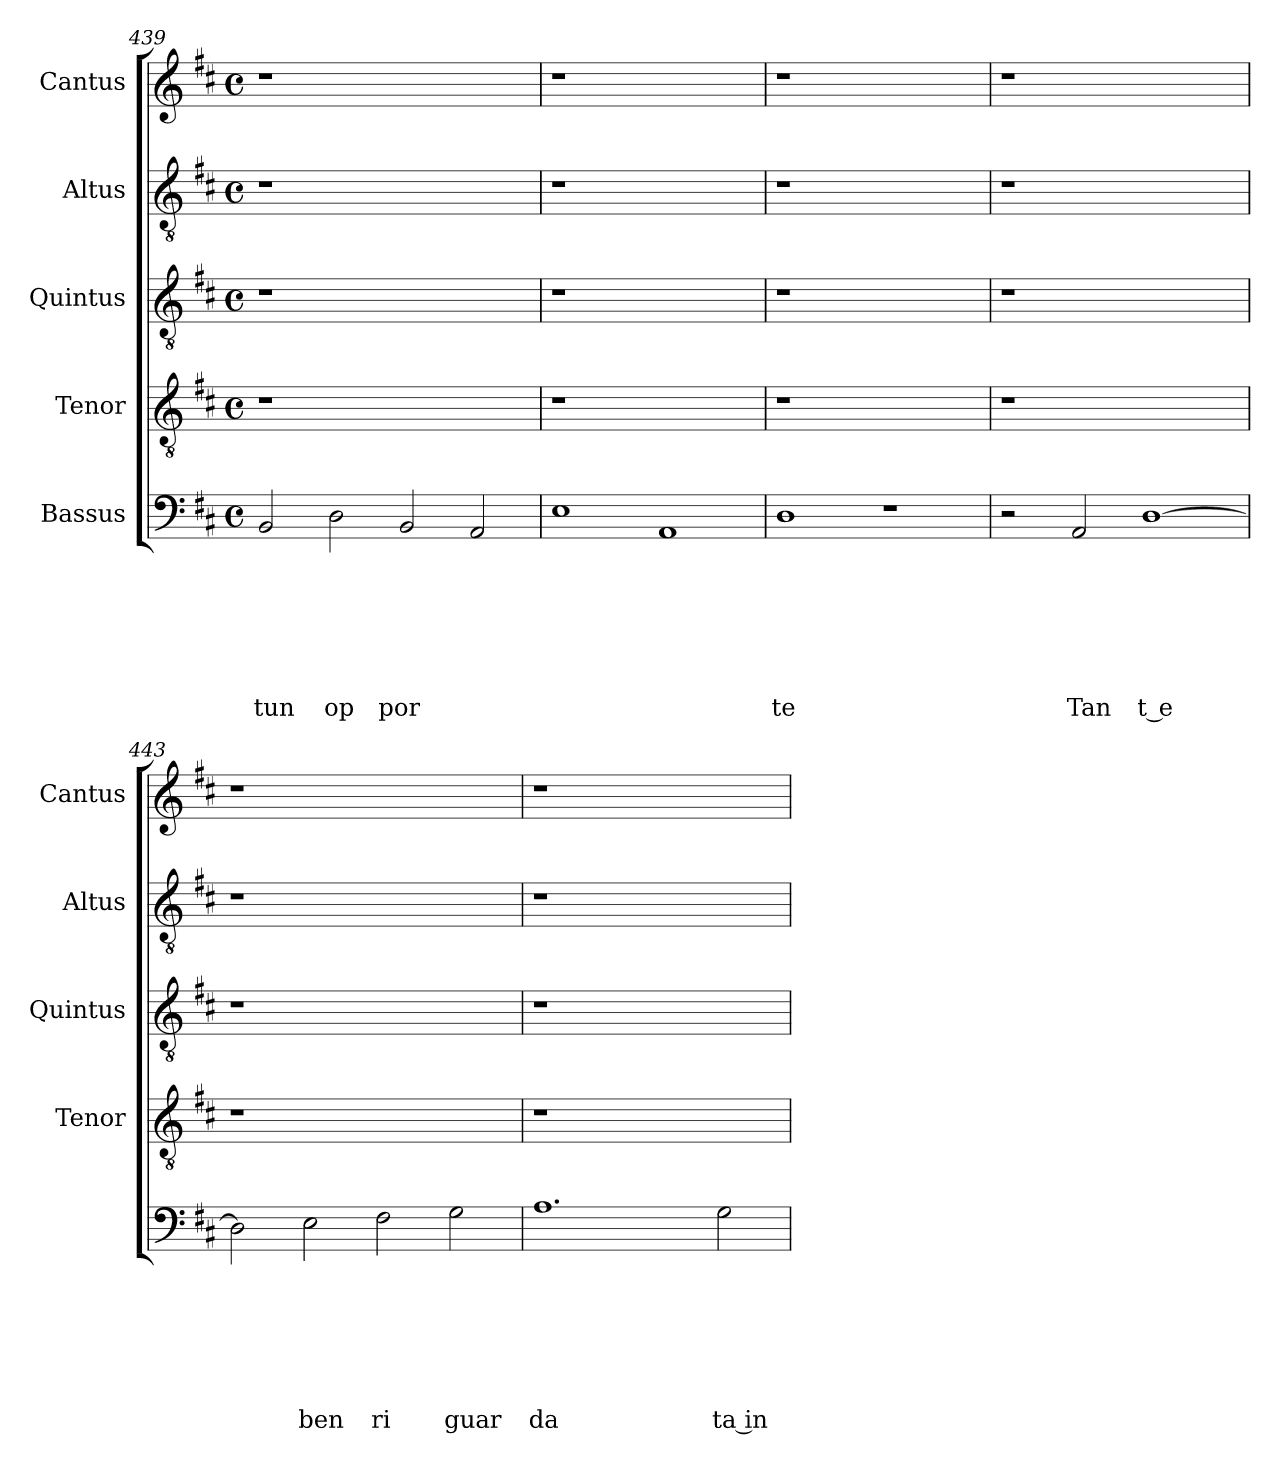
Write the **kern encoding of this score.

**kern	**text	**text	**text	**text	**text	**text	**text	**kern	**kern	**kern	**kern
*part5	*part5	*part5	*part5	*part5	*part5	*part5	*part5	*part4	*part3	*part2	*part1
*staff5	*staff5	*staff5	*staff5	*staff5	*staff5	*staff5	*staff5	*staff4	*staff3	*staff2	*staff1
*I"Bassus	*	*	*	*	*	*	*	*I"Tenor	*I"Quintus	*I"Altus	*I"Cantus
*	*	*	*	*	*	*	*	*I'Tenor	*I'Quintus	*I'Altus	*I'Cantus
*clefF4	*	*	*	*	*	*	*	*clefGv2	*clefGv2	*clefGv2	*clefG2
*k[f#c#]	*	*	*	*	*	*	*	*k[f#c#]	*k[f#c#]	*k[f#c#]	*k[f#c#]
*D:	*	*	*	*	*	*	*	*D:	*D:	*D:	*D:
*M4/4	*	*	*	*	*	*	*	*M4/4	*M4/4	*M4/4	*M4/4
*met(c)	*	*	*	*	*	*	*	*met(c)	*met(c)	*met(c)	*met(c)
=439	=439	=439	=439	=439	=439	=439	=439	=439	=439	=439	=439
!	!	!	!	!	!	!	!LO:LY:b	!	!	!	!
2BB/	.	.	.	.	.	.	tun	1r	1r	1r	1r
!	!	!	!	!	!	!	!LO:LY:b	!	!	!	!
2D\	.	.	.	.	.	.	op	.	.	.	.
!	!	!	!	!	!	!	!LO:LY:b	!	!	!	!
2BB/	.	.	.	.	.	.	por	1ryy	1ryy	1ryy	1ryy
2AA/	.	.	.	.	.	.	.	.	.	.	.
=440	=440	=440	=440	=440	=440	=440	=440	=440	=440	=440	=440
1E	.	.	.	.	.	.	.	1r	1r	1r	1r
1AA	.	.	.	.	.	.	.	1ryy	1ryy	1ryy	1ryy
=441	=441	=441	=441	=441	=441	=441	=441	=441	=441	=441	=441
!	!	!	!	!	!	!	!LO:LY:b	!	!	!	!
1D	.	.	.	.	.	.	te	1r	1r	1r	1r
1r	.	.	.	.	.	.	.	1ryy	1ryy	1ryy	1ryy
=442	=442	=442	=442	=442	=442	=442	=442	=442	=442	=442	=442
2r	.	.	.	.	.	.	.	1r	1r	1r	1r
!	!	!	!	!	!	!	!LO:LY:b	!	!	!	!
2AA/	.	.	.	.	.	.	Tan	.	.	.	.
!	!	!	!	!	!	!	!LO:LY:b:rj	!	!	!	!
[>1D	.	.	.	.	.	.	t e	1ryy	1ryy	1ryy	1ryy
=443	=443	=443	=443	=443	=443	=443	=443	=443	=443	=443	=443
2D\]	.	.	.	.	.	.	.	1r	1r	1r	1r
!	!	!	!	!	!	!	!LO:LY:b	!	!	!	!
2E\	.	.	.	.	.	.	ben	.	.	.	.
!	!	!	!	!	!	!	!LO:LY:b	!	!	!	!
2F#\	.	.	.	.	.	.	ri	1ryy	1ryy	1ryy	1ryy
!	!	!	!	!	!	!	!LO:LY:b	!	!	!	!
2G\	.	.	.	.	.	.	guar	.	.	.	.
!!LO:LB:g=z
=444	=444	=444	=444	=444	=444	=444	=444	=444	=444	=444	=444
!	!	!	!	!	!	!	!LO:LY:b	!	!	!	!
1.A	.	.	.	.	.	.	da	1r	1r	1r	1r
.	.	.	.	.	.	.	.	1ryy	1ryy	1ryy	1ryy
!	!	!	!	!	!	!	!LO:LY:b:rj	!	!	!	!
2G\	.	.	.	.	.	.	ta in	.	.	.	.
=	=	=	=	=	=	=	=	=	=	=	=
*-	*-	*-	*-	*-	*-	*-	*-	*-	*-	*-	*-
